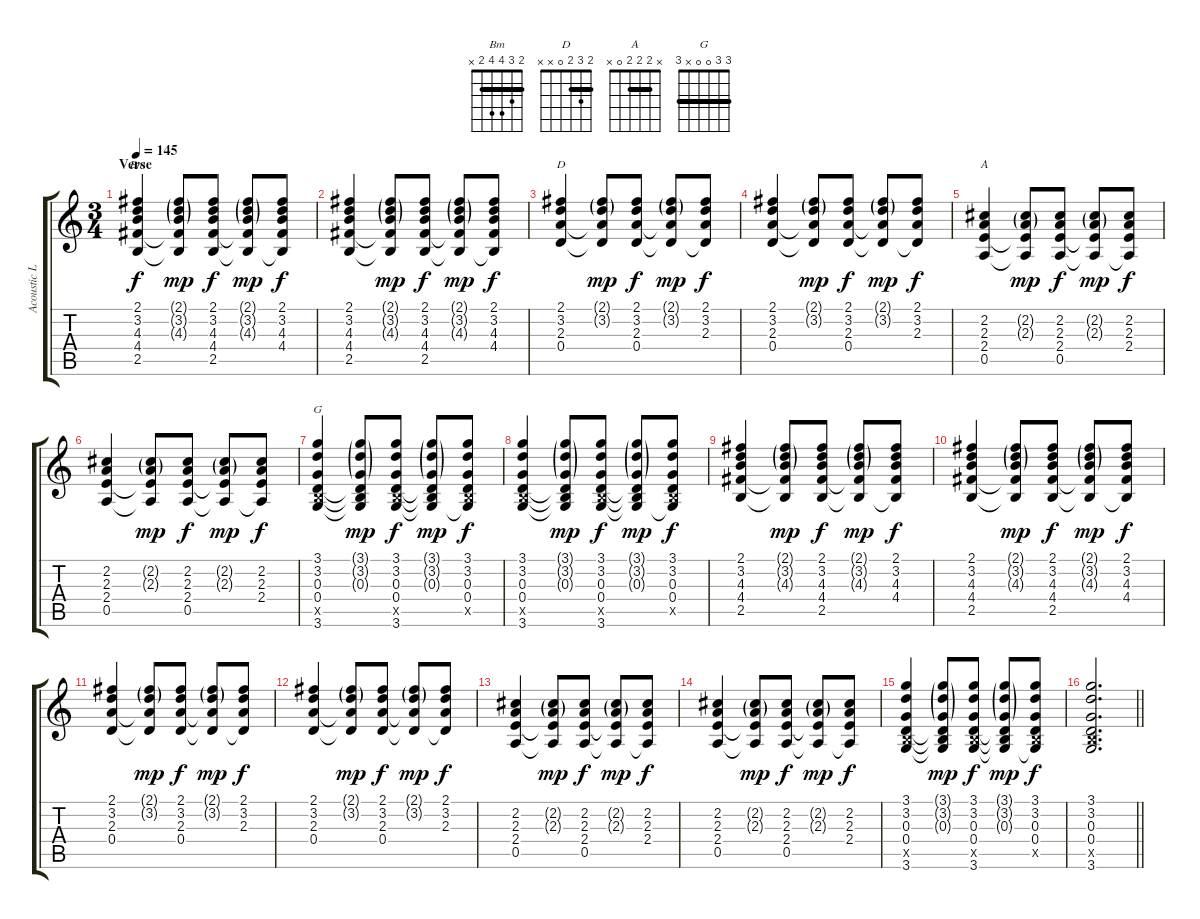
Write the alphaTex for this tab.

\track ("Acoustic L" "Acoustic L") {instrument acousticguitarsteel}
\staff {score tabs}
\tuning (E4 B3 G3 D3 A2 E2) {hide}
\chord ("Bm" 2 3 4 4 2 x) {barre 2}
\chord ("D" 2 3 2 0 x x) {barre 2}
\chord ("A" x 2 2 2 0 x) {barre 2}
\chord ("G" 3 3 0 0 x 3) {barre 3}
\ts (3 4)
\section ("" "Verse")
\tempo 145
\clef g2
\ks c
(2.1 3.2 4.3 4.4 2.5).4{ch "Bm" dy f} (2.1{g} 3.2{g} 4.3{g} 4.4{t} 2.5{t}).8{dy mp} (2.1 3.2 4.3 4.4 2.5).8{dy f} (2.1{g} 3.2{g} 4.3{g} 4.4{t} 2.5{t}).8{dy mp} (2.1 3.2 4.3 4.4 2.5{t}).8{dy f} |
(2.1 3.2 4.3 4.4 2.5).4 (2.1{g} 3.2{g} 4.3{g} 4.4{t} 2.5{t}).8{dy mp} (2.1 3.2 4.3 4.4 2.5).8{dy f} (2.1{g} 3.2{g} 4.3{g} 4.4{t} 2.5{t}).8{dy mp} (2.1 3.2 4.3 4.4 2.5{t}).8{dy f} |
(2.1 3.2 2.3 0.4).4{ch "D"} (2.1{g} 3.2{g} 2.3{t} 0.4{t}).8{dy mp} (2.1 3.2 2.3 0.4).8{dy f} (2.1{g} 3.2{g} 2.3{t} 0.4{t}).8{dy mp} (2.1 3.2 2.3 0.4{t}).8{dy f} |
(2.1 3.2 2.3 0.4).4 (2.1{g} 3.2{g} 2.3{t} 0.4{t}).8{dy mp} (2.1 3.2 2.3 0.4).8{dy f} (2.1{g} 3.2{g} 2.3{t} 0.4{t}).8{dy mp} (2.1 3.2 2.3 0.4{t}).8{dy f} |
(2.2 2.3 2.4 0.5).4{ch "A"} (2.2{g} 2.3{g} 2.4{t} 0.5{t}).8{dy mp} (2.2 2.3 2.4 0.5).8{dy f} (2.2{g} 2.3{g} 2.4{t} 0.5{t}).8{dy mp} (2.2 2.3 2.4 0.5{t}).8{dy f} |
(2.2 2.3 2.4 0.5).4 (2.2{g} 2.3{g} 2.4{t} 0.5{t}).8{dy mp} (2.2 2.3 2.4 0.5).8{dy f} (2.2{g} 2.3{g} 2.4{t} 0.5{t}).8{dy mp} (2.2 2.3 2.4 0.5{t}).8{dy f} |
(3.1 3.2 0.3 0.4 2.5{x} 3.6).4{ch "G"} (3.1{g} 3.2{g} 0.3{g} 0.4{t} 2.5{t} 3.6{t}).8{dy mp} (3.1 3.2 0.3 0.4 2.5{x} 3.6).8{dy f} (3.1{g} 3.2{g} 0.3{g} 0.4{t} 2.5{t} 3.6{t}).8{dy mp} (3.1 3.2 0.3 0.4 2.5{x} 3.6{t}).8{dy f} |
(3.1 3.2 0.3 0.4 2.5{x} 3.6).4 (3.1{g} 3.2{g} 0.3{g} 0.4{t} 2.5{t} 3.6{t}).8{dy mp} (3.1 3.2 0.3 0.4 2.5{x} 3.6).8{dy f} (3.1{g} 3.2{g} 0.3{g} 0.4{t} 2.5{t} 3.6{t}).8{dy mp} (3.1 3.2 0.3 0.4 2.5{x} 3.6{t}).8{dy f} |
(2.1 3.2 4.3 4.4 2.5).4 (2.1{g} 3.2{g} 4.3{g} 4.4{t} 2.5{t}).8{dy mp} (2.1 3.2 4.3 4.4 2.5).8{dy f} (2.1{g} 3.2{g} 4.3{g} 4.4{t} 2.5{t}).8{dy mp} (2.1 3.2 4.3 4.4 2.5{t}).8{dy f} |
(2.1 3.2 4.3 4.4 2.5).4 (2.1{g} 3.2{g} 4.3{g} 4.4{t} 2.5{t}).8{dy mp} (2.1 3.2 4.3 4.4 2.5).8{dy f} (2.1{g} 3.2{g} 4.3{g} 4.4{t} 2.5{t}).8{dy mp} (2.1 3.2 4.3 4.4 2.5{t}).8{dy f} |
(2.1 3.2 2.3 0.4).4 (2.1{g} 3.2{g} 2.3{t} 0.4{t}).8{dy mp} (2.1 3.2 2.3 0.4).8{dy f} (2.1{g} 3.2{g} 2.3{t} 0.4{t}).8{dy mp} (2.1 3.2 2.3 0.4{t}).8{dy f} |
(2.1 3.2 2.3 0.4).4 (2.1{g} 3.2{g} 2.3{t} 0.4{t}).8{dy mp} (2.1 3.2 2.3 0.4).8{dy f} (2.1{g} 3.2{g} 2.3{t} 0.4{t}).8{dy mp} (2.1 3.2 2.3 0.4{t}).8{dy f} |
(2.2 2.3 2.4 0.5).4 (2.2{g} 2.3{g} 2.4{t} 0.5{t}).8{dy mp} (2.2 2.3 2.4 0.5).8{dy f} (2.2{g} 2.3{g} 2.4{t} 0.5{t}).8{dy mp} (2.2 2.3 2.4 0.5{t}).8{dy f} |
(2.2 2.3 2.4 0.5).4 (2.2{g} 2.3{g} 2.4{t} 0.5{t}).8{dy mp} (2.2 2.3 2.4 0.5).8{dy f} (2.2{g} 2.3{g} 2.4{t} 0.5{t}).8{dy mp} (2.2 2.3 2.4 0.5{t}).8{dy f} |
(3.1 3.2 0.3 0.4 2.5{x} 3.6).4 (3.1{g} 3.2{g} 0.3{g} 0.4{t} 2.5{t} 3.6{t}).8{dy mp} (3.1 3.2 0.3 0.4 2.5{x} 3.6).8{dy f} (3.1{g} 3.2{g} 0.3{g} 0.4{t} 2.5{t} 3.6{t}).8{dy mp} (3.1 3.2 0.3 0.4 2.5{x} 3.6{t}).8{dy f} |
\barLineRight lightlight
(3.1 3.2 0.3 0.4 2.5{x} 3.6).2{d}
